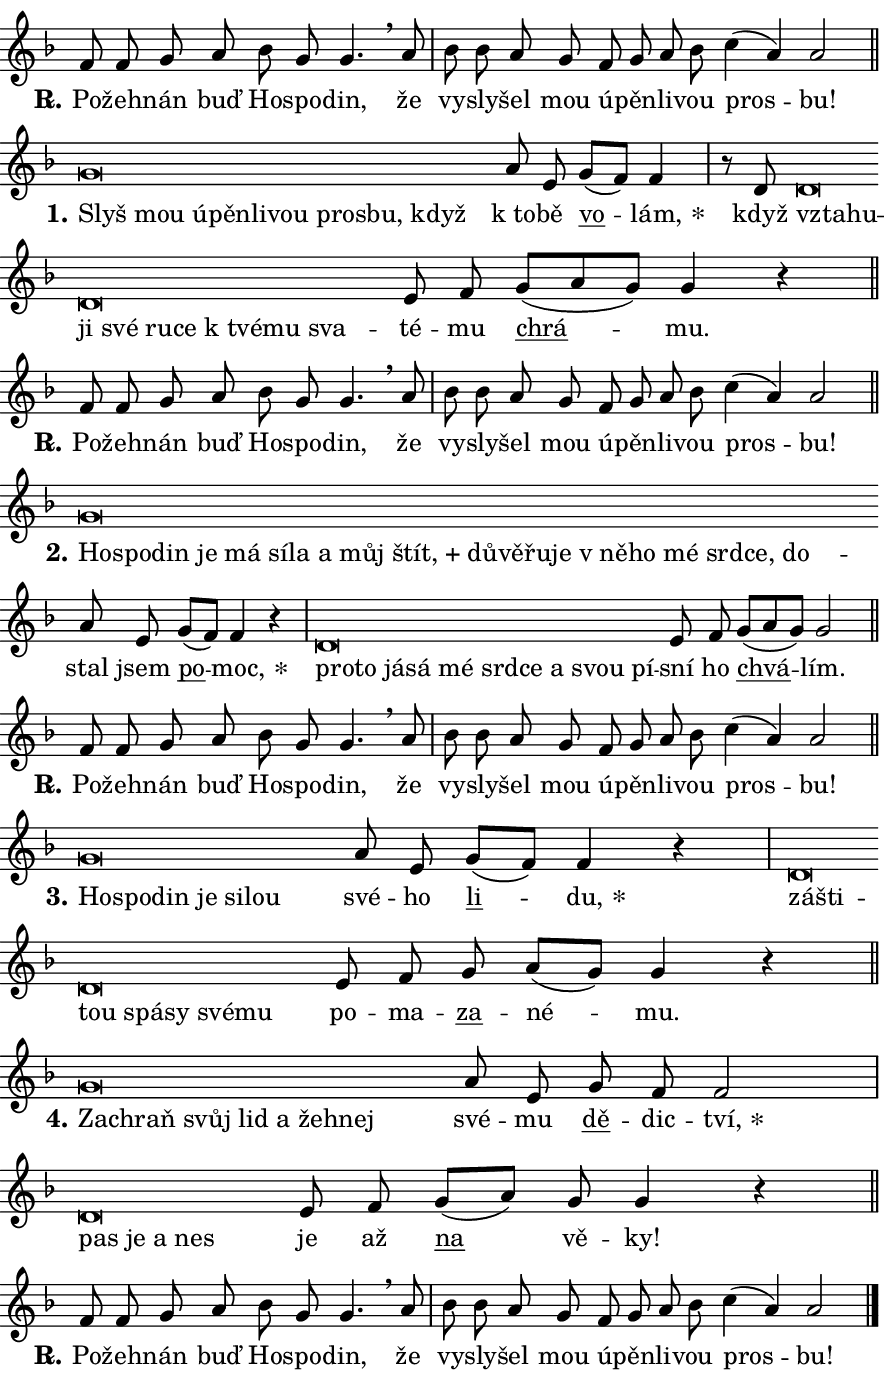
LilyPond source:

\version "2.24.0"
\header { tagline = "" }
\paper {
  indent = 0\cm
  top-margin = 0\cm
  right-margin = 0.13\cm % to fit lyric hyphens
  bottom-margin = 0\cm
  left-margin = 0\cm
  paper-width = 15\cm
  page-breaking = #ly:one-page-breaking
  system-system-spacing.basic-distance = #11
  score-system-spacing.basic-distance = #11
  ragged-last = ##f
}


%% Author: Thomas Morley
%% https://lists.gnu.org/archive/html/lilypond-user/2020-05/msg00002.html
#(define (line-position grob)
"Returns position of @var[grob} in current system:
   @code{'start}, if at first time-step
   @code{'end}, if at last time-step
   @code{'middle} otherwise
"
  (let* ((col (ly:item-get-column grob))
         (ln (ly:grob-object col 'left-neighbor))
         (rn (ly:grob-object col 'right-neighbor))
         (col-to-check-left (if (ly:grob? ln) ln col))
         (col-to-check-right (if (ly:grob? rn) rn col))
         (break-dir-left
           (and
             (ly:grob-property col-to-check-left 'non-musical #f)
             (ly:item-break-dir col-to-check-left)))
         (break-dir-right
           (and
             (ly:grob-property col-to-check-right 'non-musical #f)
             (ly:item-break-dir col-to-check-right))))
        (cond ((eqv? 1 break-dir-left) 'start)
              ((eqv? -1 break-dir-right) 'end)
              (else 'middle))))

#(define (tranparent-at-line-position vctor)
  (lambda (grob)
  "Relying on @code{line-position} select the relevant enry from @var{vctor}.
Used to determine transparency,"
    (case (line-position grob)
      ((end) (not (vector-ref vctor 0)))
      ((middle) (not (vector-ref vctor 1)))
      ((start) (not (vector-ref vctor 2))))))

noteHeadBreakVisibility =
#(define-music-function (break-visibility)(vector?)
"Makes @code{NoteHead}s transparent relying on @var{break-visibility}"
#{
  \override NoteHead.transparent =
    #(tranparent-at-line-position break-visibility)
#})

#(define delete-ledgers-for-transparent-note-heads
  (lambda (grob)
    "Reads whether a @code{NoteHead} is transparent.
If so this @code{NoteHead} is removed from @code{'note-heads} from
@var{grob}, which is supposed to be @code{LedgerLineSpanner}.
As a result ledgers are not printed for this @code{NoteHead}"
    (let* ((nhds-array (ly:grob-object grob 'note-heads))
           (nhds-list
             (if (ly:grob-array? nhds-array)
                 (ly:grob-array->list nhds-array)
                 '()))
           ;; Relies on the transparent-property being done before
           ;; Staff.LedgerLineSpanner.after-line-breaking is executed.
           ;; This is fragile ...
           (to-keep
             (remove
               (lambda (nhd)
                 (ly:grob-property nhd 'transparent #f))
               nhds-list)))
      ;; TODO find a better method to iterate over grob-arrays, similiar
      ;; to filter/remove etc for lists
      ;; For now rebuilt from scratch
      (set! (ly:grob-object grob 'note-heads)  '())
      (for-each
        (lambda (nhd)
          (ly:pointer-group-interface::add-grob grob 'note-heads nhd))
        to-keep))))

squashNotes = {
  \override NoteHead.X-extent = #'(-0.2 . 0.2)
  \override NoteHead.Y-extent = #'(-0.75 . 0)
  \override NoteHead.stencil =
    #(lambda (grob)
       (let ((pos (ly:grob-property grob 'staff-position)))
         (begin
           (if (< pos -7) (display "ERROR: Lower brevis then expected\n") (display ""))
           (if (<= pos -6) ly:text-interface::print ly:note-head::print))))
}
unSquashNotes = {
  \revert NoteHead.X-extent
  \revert NoteHead.Y-extent
  \revert NoteHead.stencil
}

hideNotes = \noteHeadBreakVisibility #begin-of-line-visible
unHideNotes = \noteHeadBreakVisibility #all-visible

% work-around for resetting accidentals
% https://lilypond.org/doc/v2.23/Documentation/notation/displaying-rhythms#unmetered-music
cadenzaMeasure = {
  \cadenzaOff
  \partial 1024 s1024
  \cadenzaOn
}

#(define-markup-command (accent layout props text) (markup?)
  "Underline accented syllable"
  (interpret-markup layout props
    #{\markup \override #'(offset . 4.3) \underline { #text }#}))

responsum = \markup \concat {
  "R" \hspace #-1.05 \path #0.1 #'((moveto 0 0.07) (lineto 0.9 0.8)) \hspace #0.05 "."
}

spaceSize = #0.6828661417322834 % exact space size for TeX Gyre Schola

\layout {
  \context {
    \Staff
    \remove "Time_signature_engraver"
    \override LedgerLineSpanner.after-line-breaking = #delete-ledgers-for-transparent-note-heads
  }
  \context {
    \Lyrics {
      \override LyricSpace.minimum-distance = \spaceSize
      \override LyricText.font-name = #"TeX Gyre Schola"
      \override LyricText.font-size = 1
      \override StanzaNumber.font-name = #"TeX Gyre Schola Bold"
      \override StanzaNumber.font-size = 1
    }
  }
  \context {
    \Score 
    \override NoteHead.text =
      #(lambda (grob) 
        (let ((pos (ly:grob-property grob 'staff-position)))
          #{\markup {
            \combine
              \halign #-0.55 \raise #(if (= pos -6) 0 0.5) \override #'(thickness . 2) \draw-line #'(3.2 . 0)
              \musicglyph "noteheads.sM1"
          }#}))
  }
}

% magnetic-lyrics.ily
%
%   written by
%     Jean Abou Samra <jean@abou-samra.fr>
%     Werner Lemberg <wl@gnu.org>
%
%   adapted by
%     Jiri Hon <jiri.hon@gmail.com>
%
% Version 2022-Apr-15

% https://www.mail-archive.com/lilypond-user@gnu.org/msg149350.html

#(define (Left_hyphen_pointer_engraver context)
   "Collect syllable-hyphen-syllable occurrences in lyrics and store
them in properties.  This engraver only looks to the left.  For
example, if the lyrics input is @code{foo -- bar}, it does the
following.

@itemize @bullet
@item
Set the @code{text} property of the @code{LyricHyphen} grob between
@q{foo} and @q{bar} to @code{foo}.

@item
Set the @code{left-hyphen} property of the @code{LyricText} grob with
text @q{foo} to the @code{LyricHyphen} grob between @q{foo} and
@q{bar}.
@end itemize

Use this auxiliary engraver in combination with the
@code{lyric-@/text::@/apply-@/magnetic-@/offset!} hook."
   (let ((hyphen #f)
         (text #f))
     (make-engraver
      (acknowledgers
       ((lyric-syllable-interface engraver grob source-engraver)
        (set! text grob)))
      (end-acknowledgers
       ((lyric-hyphen-interface engraver grob source-engraver)
        ;(when (not (grob::has-interface grob 'lyric-space-interface))
          (set! hyphen grob)));)
      ((stop-translation-timestep engraver)
       (when (and text hyphen)
         (ly:grob-set-object! text 'left-hyphen hyphen))
       (set! text #f)
       (set! hyphen #f)))))

#(define (lyric-text::apply-magnetic-offset! grob)
   "If the space between two syllables is less than the value in
property @code{LyricText@/.details@/.squash-threshold}, move the right
syllable to the left so that it gets concatenated with the left
syllable.

Use this function as a hook for
@code{LyricText@/.after-@/line-@/breaking} if the
@code{Left_@/hyphen_@/pointer_@/engraver} is active."
   (let ((hyphen (ly:grob-object grob 'left-hyphen #f)))
     (when hyphen
       (let ((left-text (ly:spanner-bound hyphen LEFT)))
         (when (grob::has-interface left-text 'lyric-syllable-interface)
           (let* ((common (ly:grob-common-refpoint grob left-text X))
                  (this-x-ext (ly:grob-extent grob common X))
                  (left-x-ext
                   (begin
                     ;; Trigger magnetism for left-text.
                     (ly:grob-property left-text 'after-line-breaking)
                     (ly:grob-extent left-text common X)))
                  ;; `delta` is the gap width between two syllables.
                  (delta (- (interval-start this-x-ext)
                            (interval-end left-x-ext)))
                  (details (ly:grob-property grob 'details))
                  (threshold (assoc-get 'squash-threshold details 0.2)))
             (when (< delta threshold)
               (let* (;; We have to manipulate the input text so that
                      ;; ligatures crossing syllable boundaries are not
                      ;; disabled.  For languages based on the Latin
                      ;; script this is essentially a beautification.
                      ;; However, for non-Western scripts it can be a
                      ;; necessity.
                      (lt (ly:grob-property left-text 'text))
                      (rt (ly:grob-property grob 'text))
                      (is-space (grob::has-interface hyphen 'lyric-space-interface))
                      (space (if is-space " " ""))
                      (extra-delta (if is-space spaceSize 0))
                      ;; Append new syllable.
                      (ltrt-space (if (and (string? lt) (string? rt))
                                (string-append lt space rt)
                                (make-concat-markup (list lt space rt))))
                      ;; Right-align `ltrt` to the right side.
                      (ltrt-space-markup (grob-interpret-markup
                               grob
                               (make-translate-markup
                                (cons (interval-length this-x-ext) 0)
                                (make-right-align-markup ltrt-space)))))
                 (begin
                   ;; Don't print `left-text`.
                   (ly:grob-set-property! left-text 'stencil #f)
                   ;; Set text and stencil (which holds all collected
                   ;; syllables so far) and shift it to the left.
                   (ly:grob-set-property! grob 'text ltrt-space)
                   (ly:grob-set-property! grob 'stencil ltrt-space-markup)
                   (ly:grob-translate-axis! grob (- (- delta extra-delta)) X))))))))))


#(define (lyric-hyphen::displace-bounds-first grob)
   ;; Make very sure this callback isn't triggered too early.
   (let ((left (ly:spanner-bound grob LEFT))
         (right (ly:spanner-bound grob RIGHT)))
     (ly:grob-property left 'after-line-breaking)
     (ly:grob-property right 'after-line-breaking)
     (ly:lyric-hyphen::print grob)))

squashThreshold = #0.4

\layout {
  \context {
    \Lyrics
    \consists #Left_hyphen_pointer_engraver
    \override LyricText.after-line-breaking =
      #lyric-text::apply-magnetic-offset!
    \override LyricHyphen.stencil = #lyric-hyphen::displace-bounds-first
    \override LyricText.details.squash-threshold = \squashThreshold
    \override LyricHyphen.minimum-distance = 0
    \override LyricHyphen.minimum-length = \squashThreshold
  }
}

squashText = \override LyricText.details.squash-threshold = 9999
unSquashText = \override LyricText.details.squash-threshold = \squashThreshold

leftText = \override LyricText.self-alignment-X = #LEFT
unLeftText = \revert LyricText.self-alignment-X

starOffset = #(lambda (grob) 
                (let ((x_offset (ly:self-alignment-interface::aligned-on-x-parent grob)))
                  (if (= x_offset 0) 0 (+ x_offset 1.2))))

star = #(define-music-function (syllable)(string?)
"Append star separator at the end of a syllable"
#{
  \once \override LyricText.X-offset = #starOffset
  \lyricmode { \markup {
    #syllable
    \override #'((font-name . "TeX Gyre Schola Bold")) \hspace #0.2 \lower #0.65 \larger "*"
  } }
#})

starAccent = #(define-music-function (syllable)(string?)
"Append star separator at the end of a syllable and make accent"
#{
  \once \override LyricText.X-offset = #starOffset
  \lyricmode { \markup {
    \accent #syllable
    \override #'((font-name . "TeX Gyre Schola Bold")) \hspace #0.2 \lower #0.65 \larger "*"
  } }
#})

breath = #(define-music-function (syllable)(string?)
"Append breathing indicator at the end of a syllable"
#{
  \lyricmode { \markup { #syllable "+" } }
#})

optionalBreath = #(define-music-function (syllable)(string?)
"Append optional breathing indicator at the end of a syllable"
#{
  \lyricmode { \markup { #syllable "(+)" } }
#})


\score {
    <<
        \new Voice = "melody" { \cadenzaOn \key f \major \relative { f'8 f g a bes g g4. \breathe a8 \cadenzaMeasure \bar "|" bes bes a g \bar "" f g a bes \bar "" c4( a) a2 \cadenzaMeasure \bar "||" \break } }
        \new Lyrics \lyricsto "melody" { \lyricmode { \set stanza = \responsum
Po -- žeh -- nán buď Ho -- spo -- din, že vy -- sly -- šel mou ú -- pěn -- li -- vou pros -- bu! } }
    >>
    \layout {}
}

\score {
    <<
        \new Voice = "melody" { \cadenzaOn \key f \major \relative { \squashNotes g'\breve*1/16 \hideNotes \breve*1/16 \bar "" \breve*1/16 \bar "" \breve*1/16 \bar "" \breve*1/16 \bar "" \breve*1/16 \bar "" \breve*1/16 \bar "" \breve*1/16 \breve*1/16 \bar "" \unHideNotes \unSquashNotes a8 e \bar "" g[( f)] f4 \cadenzaMeasure \bar "|" r8 d8 \squashNotes d\breve*1/16 \hideNotes \breve*1/16 \bar "" \breve*1/16 \bar "" \breve*1/16 \bar "" \breve*1/16 \bar "" \breve*1/16 \bar "" \breve*1/16 \bar "" \breve*1/16 \breve*1/16 \bar "" \unHideNotes \unSquashNotes e8 f \bar "" g[( a g)] g4 r \cadenzaMeasure \bar "||" \break } }
        \new Lyrics \lyricsto "melody" { \lyricmode { \set stanza = "1."
\leftText Slyš \squashText mou ú -- pěn -- li -- vou pros -- bu, když \unLeftText \unSquashText "k to" -- bě \markup \accent vo -- \star lám, když \leftText vzta -- \squashText hu -- ji své ru -- ce "k tvé" -- mu sva -- \unLeftText \unSquashText té -- mu \markup \accent chrá -- mu. } }
    >>
    \layout {}
}

\score {
    <<
        \new Voice = "melody" { \cadenzaOn \key f \major \relative { f'8 f g a bes g g4. \breathe a8 \cadenzaMeasure \bar "|" bes bes a g \bar "" f g a bes \bar "" c4( a) a2 \cadenzaMeasure \bar "||" \break } }
        \new Lyrics \lyricsto "melody" { \lyricmode { \set stanza = \responsum
Po -- žeh -- nán buď Ho -- spo -- din, že vy -- sly -- šel mou ú -- pěn -- li -- vou pros -- bu! } }
    >>
    \layout {}
}

\score {
    <<
        \new Voice = "melody" { \cadenzaOn \key f \major \relative { \squashNotes g'\breve*1/16 \hideNotes \breve*1/16 \bar "" \breve*1/16 \bar "" \breve*1/16 \bar "" \breve*1/16 \bar "" \breve*1/16 \bar "" \breve*1/16 \bar "" \breve*1/16 \bar "" \breve*1/16 \bar "" \breve*1/16 \bar "" \breve*1/16 \bar "" \breve*1/16 \bar "" \breve*1/16 \bar "" \breve*1/16 \bar "" \breve*1/16 \bar "" \breve*1/16 \bar "" \breve*1/16 \bar "" \breve*1/16 \bar "" \breve*1/16 \breve*1/16 \bar "" \unHideNotes \unSquashNotes a8 e \bar "" g[( f)] f4 r \cadenzaMeasure \bar "|" \squashNotes d\breve*1/16 \hideNotes \breve*1/16 \bar "" \breve*1/16 \bar "" \breve*1/16 \bar "" \breve*1/16 \bar "" \breve*1/16 \bar "" \breve*1/16 \bar "" \breve*1/16 \bar "" \breve*1/16 \breve*1/16 \bar "" \unHideNotes \unSquashNotes e8 f \bar "" g[( a g)] g2 \cadenzaMeasure \bar "||" \break } }
        \new Lyrics \lyricsto "melody" { \lyricmode { \set stanza = "2."
\leftText Ho -- \squashText spo -- din je má sí -- la a můj \breath "štít," dů -- vě -- řu -- je "v ně" -- ho mé srd -- ce, do -- \unLeftText \unSquashText stal jsem \markup \accent po -- \star moc, \leftText pro -- \squashText to já -- sá mé srd -- ce a svou pí -- \unLeftText \unSquashText sní ho \markup \accent chvá -- lím. } }
    >>
    \layout {}
}

\score {
    <<
        \new Voice = "melody" { \cadenzaOn \key f \major \relative { f'8 f g a bes g g4. \breathe a8 \cadenzaMeasure \bar "|" bes bes a g \bar "" f g a bes \bar "" c4( a) a2 \cadenzaMeasure \bar "||" \break } }
        \new Lyrics \lyricsto "melody" { \lyricmode { \set stanza = \responsum
Po -- žeh -- nán buď Ho -- spo -- din, že vy -- sly -- šel mou ú -- pěn -- li -- vou pros -- bu! } }
    >>
    \layout {}
}

\score {
    <<
        \new Voice = "melody" { \cadenzaOn \key f \major \relative { \squashNotes g'\breve*1/16 \hideNotes \breve*1/16 \bar "" \breve*1/16 \bar "" \breve*1/16 \bar "" \breve*1/16 \breve*1/16 \bar "" \unHideNotes \unSquashNotes a8 e \bar "" g[( f)] f4 r \cadenzaMeasure \bar "|" \squashNotes d\breve*1/16 \hideNotes \breve*1/16 \bar "" \breve*1/16 \bar "" \breve*1/16 \bar "" \breve*1/16 \bar "" \breve*1/16 \breve*1/16 \bar "" \unHideNotes \unSquashNotes e8 f \bar "" g a[( g)] g4 r \cadenzaMeasure \bar "||" \break } }
        \new Lyrics \lyricsto "melody" { \lyricmode { \set stanza = "3."
\leftText Ho -- \squashText spo -- din je si -- lou \unLeftText \unSquashText své -- ho \markup \accent li -- \star du, \leftText zá -- \squashText šti -- tou spá -- sy své -- mu \unLeftText \unSquashText po -- ma -- \markup \accent za -- né -- mu. } }
    >>
    \layout {}
}

\score {
    <<
        \new Voice = "melody" { \cadenzaOn \key f \major \relative { \squashNotes g'\breve*1/16 \hideNotes \breve*1/16 \bar "" \breve*1/16 \bar "" \breve*1/16 \bar "" \breve*1/16 \bar "" \breve*1/16 \breve*1/16 \bar "" \unHideNotes \unSquashNotes a8 e \bar "" g f f2 \cadenzaMeasure \bar "|" \squashNotes d\breve*1/16 \hideNotes \breve*1/16 \bar "" \breve*1/16 \breve*1/16 \bar "" \unHideNotes \unSquashNotes e8 f \bar "" g[( a)] g g4 r \cadenzaMeasure \bar "||" \break } }
        \new Lyrics \lyricsto "melody" { \lyricmode { \set stanza = "4."
\leftText Za -- \squashText chraň svůj lid a žeh -- nej \unLeftText \unSquashText své -- mu \markup \accent dě -- dic -- \star tví, \leftText pas \squashText je a nes \unLeftText \unSquashText je až \markup \accent na vě -- ky! } }
    >>
    \layout {}
}

\score {
    <<
        \new Voice = "melody" { \cadenzaOn \key f \major \relative { f'8 f g a bes g g4. \breathe a8 \cadenzaMeasure \bar "|" bes bes a g \bar "" f g a bes \bar "" c4( a) a2 \cadenzaMeasure \bar "||" \break } \bar "|." }
        \new Lyrics \lyricsto "melody" { \lyricmode { \set stanza = \responsum
Po -- žeh -- nán buď Ho -- spo -- din, že vy -- sly -- šel mou ú -- pěn -- li -- vou pros -- bu! } }
    >>
    \layout {}
}
